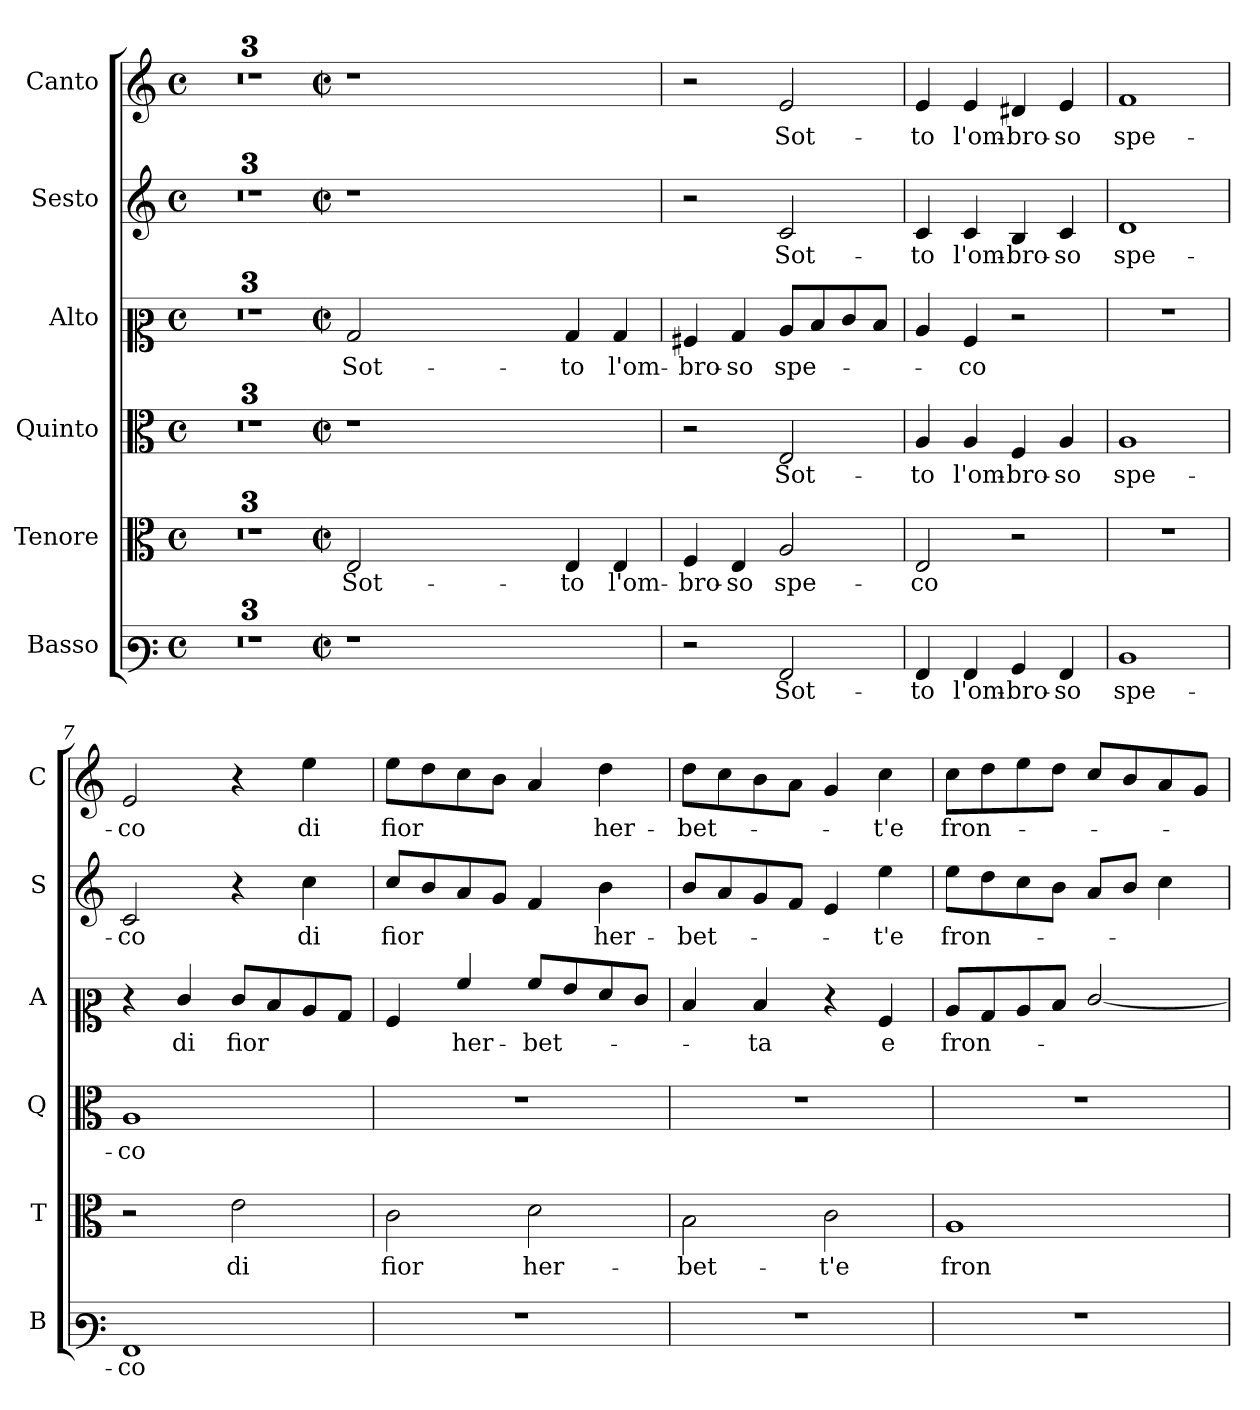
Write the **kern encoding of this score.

**kern	**text	**kern	**text	**kern	**text	**kern	**text	**kern	**text	**kern	**text
*part6	*part6	*part5	*part5	*part4	*part4	*part3	*part3	*part2	*part2	*part1	*part1
*staff6	*staff6	*staff5	*staff5	*staff4	*staff4	*staff3	*staff3	*staff2	*staff2	*staff1	*staff1
*I"Basso	*	*I"Tenore	*	*I"Quinto	*	*I"Alto	*	*I"Sesto	*	*I"Canto	*
*I'B	*	*I'T	*	*I'Q	*	*I'A	*	*I'S	*	*I'C	*
*clefF3	*	*clefC3	*	*clefC3	*	*clefC2	*	*clefG2	*	*clefG2	*
*k[]	*	*k[]	*	*k[]	*	*k[]	*	*k[]	*	*k[]	*
*C:	*	*C:	*	*C:	*	*C:	*	*C:	*	*C:	*
*M4/4	*	*M4/4	*	*M4/4	*	*M4/4	*	*M4/4	*	*M4/4	*
*met(c)	*	*met(c)	*	*met(c)	*	*met(c)	*	*met(c)	*	*met(c)	*
=1	=1	=1	=1	=1	=1	=1	=1	=1	=1	=1	=1
1ryy	.	1ryy	.	1ryy	.	1ryy	.	1ryy	.	1ryy	.
=2	=2	=2	=2	=2	=2	=2	=2	=2	=2	=2	=2
1ryy	.	1ryy	.	1ryy	.	1ryy	.	1ryy	.	1ryy	.
=3	=3	=3	=3	=3	=3	=3	=3	=3	=3	=3	=3
*clefF4	*	*clefGv2	*	*clefGv2	*	*clefG2	*	*	*	*	*
*k[f#c#g#]	*	*k[f#c#g#]	*	*k[f#c#g#]	*	*k[f#c#g#]	*	*k[f#c#g#]	*	*k[f#c#g#]	*
*A:	*	*A:	*	*A:	*	*A:	*	*A:	*	*A:	*
1ryy	.	1ryy	.	1ryy	.	1ryy	.	1ryy	.	1ryy	.
=3X1-	=3X1-	=3X1-	=3X1-	=3X1-	=3X1-	=3X1-	=3X1-	=3X1-	=3X1-	=3X1-	=3X1-
*M2/2	*	*M2/2	*	*M2/2	*	*M2/2	*	*M2/2	*	*M2/2	*
*met(c|)	*	*met(c|)	*	*met(c|)	*	*met(c|)	*	*met(c|)	*	*met(c|)	*
!	!	!	!LO:LY:b	!	!	!	!LO:LY:b	!	!	!	!
1r	.	2E/	Sot-	1r	.	2B/	Sot-	1r	.	1r	.
.	.	1ryy	.	.	.	1ryy	.	.	.	.	.
1ryy	.	.	.	1ryy	.	.	.	1ryy	.	1ryy	.
!	!	!	!LO:LY:b	!	!	!	!LO:LY:b	!	!	!	!
.	.	4E/	-to	.	.	4B/	-to	.	.	.	.
!	!	!	!LO:LY:b	!	!	!	!LO:LY:b	!	!	!	!
.	.	4E/	l'om-	.	.	4B/	l'om-	.	.	.	.
=4	=4	=4	=4	=4	=4	=4	=4	=4	=4	=4	=4
!	!	!	!LO:LY:b	!	!	!	!LO:LY:b	!	!	!	!
2r	.	4F#/	-bro-	2r	.	4A#X/	-bro-	2r	.	2r	.
!	!	!	!LO:LY:b	!	!	!	!LO:LY:b	!	!	!	!
.	.	4E/	-so	.	.	4B/	-so	.	.	.	.
!	!LO:LY:b	!	!LO:LY:b	!	!LO:LY:b	!	!LO:LY:b	!	!LO:LY:b	!	!LO:LY:b
2AA/	Sot-	2A/	spe-	2E/	Sot-	8c#/L	spe-	2c#/	Sot-	2e/	Sot-
.	.	.	.	.	.	8d/	.	.	.	.	.
.	.	.	.	.	.	8e/	.	.	.	.	.
.	.	.	.	.	.	8d/J	.	.	.	.	.
=5	=5	=5	=5	=5	=5	=5	=5	=5	=5	=5	=5
!	!LO:LY:b	!	!LO:LY:b	!	!LO:LY:b	!	!	!	!LO:LY:b	!	!LO:LY:b
4AA/	-to	2E/	-co	4A/	-to	4c#/	.	4c#/	-to	4e/	-to
!	!LO:LY:b	!	!	!	!LO:LY:b	!	!LO:LY:b	!	!LO:LY:b	!	!LO:LY:b
4AA/	l'om-	.	.	4A/	l'om-	4A/	-co	4c#/	l'om-	4e/	l'om-
!	!LO:LY:b	!	!	!	!LO:LY:b	!	!	!	!LO:LY:b	!	!LO:LY:b
4BB/	-bro-	2r	.	4F#/	-bro-	2r	.	4B/	-bro-	4d#X/	-bro-
!	!LO:LY:b	!	!	!	!LO:LY:b	!	!	!	!LO:LY:b	!	!LO:LY:b
4AA/	-so	.	.	4A/	-so	.	.	4c#/	-so	4e/	-so
=6	=6	=6	=6	=6	=6	=6	=6	=6	=6	=6	=6
!	!LO:LY:b	!	!	!	!LO:LY:b	!	!	!	!LO:LY:b	!	!LO:LY:b
1D	spe-	1r	.	1A	spe-	1r	.	1d	spe-	1f#	spe-
!!LO:PB:g=z
=7	=7	=7	=7	=7	=7	=7	=7	=7	=7	=7	=7
!	!LO:LY:b	!	!	!	!LO:LY:b	!	!	!	!LO:LY:b	!	!LO:LY:b
1AA	-co	2r	.	1A	-co	4r	.	2c#/	-co	2e/	-co
!	!	!	!	!	!	!	!LO:LY:b	!	!	!	!
.	.	.	.	.	.	4e/	di	.	.	.	.
!	!	!	!LO:LY:b	!	!	!	!LO:LY:b	!	!	!	!
.	.	2e\	di	.	.	8e/L	fior	4r	.	4r	.
.	.	.	.	.	.	8d/	.	.	.	.	.
!	!	!	!	!	!	!	!	!	!LO:LY:b	!	!LO:LY:b
.	.	.	.	.	.	8c#/	.	4cc#\	di	4ee\	di
.	.	.	.	.	.	8B/J	.	.	.	.	.
=8	=8	=8	=8	=8	=8	=8	=8	=8	=8	=8	=8
!	!	!	!LO:LY:b	!	!	!	!	!	!LO:LY:b	!	!LO:LY:b
1r	.	2c#\	fior	1r	.	4A/	.	8cc#/L	fior	8ee\L	fior
.	.	.	.	.	.	.	.	8b/	.	8dd\	.
!	!	!	!	!	!	!	!LO:LY:b	!	!	!	!
.	.	.	.	.	.	4a/	her-	8a/	.	8cc#\	.
.	.	.	.	.	.	.	.	8g#/J	.	8b\J	.
!	!	!	!LO:LY:b	!	!	!	!LO:LY:b	!	!	!	!
.	.	2d\	her-	.	.	8a/L	-bet-	4f#/	.	4a/	.
.	.	.	.	.	.	8g#/	.	.	.	.	.
!	!	!	!	!	!	!	!	!	!LO:LY:b	!	!LO:LY:b
.	.	.	.	.	.	8f#/	.	4b\	her-	4dd\	her-
.	.	.	.	.	.	8e/J	.	.	.	.	.
=9	=9	=9	=9	=9	=9	=9	=9	=9	=9	=9	=9
!	!	!	!LO:LY:b	!	!	!	!	!	!LO:LY:b	!	!LO:LY:b
1r	.	2B\	-bet-	1r	.	4d/	.	8b/L	-bet-	8dd\L	-bet-
.	.	.	.	.	.	.	.	8a/	.	8cc#\	.
!	!	!	!	!	!	!	!LO:LY:b	!	!	!	!
.	.	.	.	.	.	4d/	-ta	8g#/	.	8b\	.
.	.	.	.	.	.	.	.	8f#/J	.	8a\J	.
!	!	!	!LO:LY:b	!	!	!	!	!	!	!	!
.	.	2c#\	-t'e	.	.	4r	.	4e/	.	4g#/	.
!	!	!	!	!	!	!	!LO:LY:b	!	!LO:LY:b	!	!LO:LY:b
.	.	.	.	.	.	4A/	e	4ee\	-t'e	4cc#\	-t'e
=10	=10	=10	=10	=10	=10	=10	=10	=10	=10	=10	=10
!	!	!	!LO:LY:b	!	!	!	!LO:LY:b	!	!LO:LY:b	!	!LO:LY:b
1r	.	1A	fron-	1r	.	8c#/L	fron-	8ee\L	fron-	8cc#\L	fron-
.	.	.	.	.	.	8B/	.	8dd\	.	8dd\	.
.	.	.	.	.	.	8c#/	.	8cc#\	.	8ee\	.
.	.	.	.	.	.	8d/J	.	8b\J	.	8dd\J	.
.	.	.	.	.	.	[2e/	.	8a/L	.	8cc#/L	.
.	.	.	.	.	.	.	.	8b/J	.	8b/	.
.	.	.	.	.	.	.	.	4cc#\	.	8a/	.
.	.	.	.	.	.	.	.	.	.	8g#/J	.
=	=	=	=	=	=	=	=	=	=	=	=
*-	*-	*-	*-	*-	*-	*-	*-	*-	*-	*-	*-
